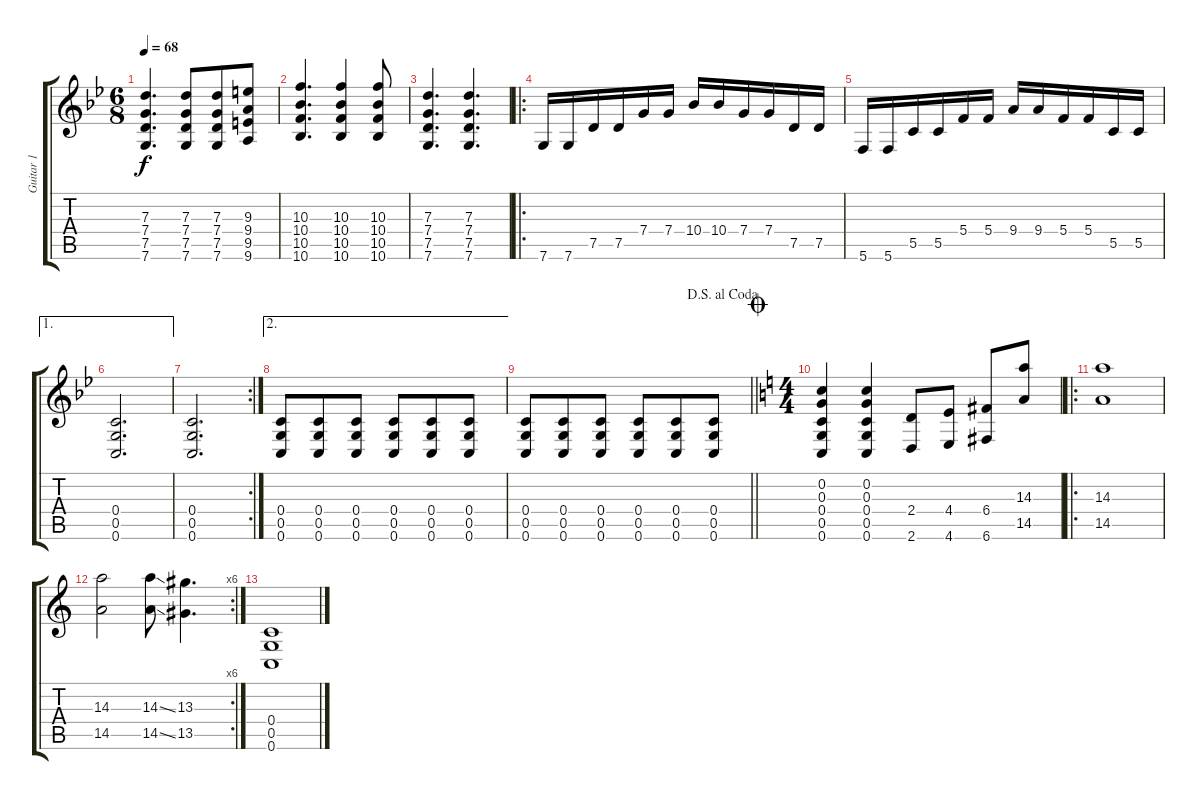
\track ("Guitar 1" "Guitar 1") {instrument overdrivenguitar}
\staff {score tabs}
\tuning (E4 C4 G3 C3 G2 C2) {hide}
\ts (6 8)
\tempo 68
\clef g2
\ks gminor
(7.3 7.4 7.5 7.6).4{d dy f} (7.3 7.4 7.5 7.6).8 (7.3 7.4 7.5 7.6).8 (9.3 9.4 9.5 9.6).8 |
(10.3 10.4 10.5 10.6).4{d} (10.3 10.4 10.5 10.6).4 (10.3 10.4 10.5 10.6).8 |
(7.3 7.4 7.5 7.6).4{d} (7.3 7.4 7.5 7.6).4{d} |
\ro
7.6.16 7.6.16 7.5.16 7.5.16 7.4.16 7.4.16 10.4.16 10.4.16 7.4.16 7.4.16 7.5.16 7.5.16 |
5.6.16 5.6.16 5.5.16 5.5.16 5.4.16 5.4.16 9.4.16 9.4.16 5.4.16 5.4.16 5.5.16 5.5.16 |
\ae 1
(0.4 0.5 0.6).2{d} |
\rc 2
(0.4 0.5 0.6).2{d} |
\ae 2
(0.4 0.5 0.6).8 (0.4 0.5 0.6).8 (0.4 0.5 0.6).8 (0.4 0.5 0.6).8 (0.4 0.5 0.6).8 (0.4 0.5 0.6).8 |
\jump dalsegnoalcoda
\barLineRight lightlight
(0.4 0.5 0.6).8 (0.4 0.5 0.6).8 (0.4 0.5 0.6).8 (0.4 0.5 0.6).8 (0.4 0.5 0.6).8 (0.4 0.5 0.6).8 |
\ts (4 4)
\jump coda
\ks c
(0.2 0.3 0.4 0.5 0.6).4 (0.2 0.3 0.4 0.5 0.6).4 (2.4 2.6).8 (4.4 4.6).8 (6.4 6.6).8 (14.3 14.5).8 |
\ro
(14.3 14.5).1 |
\rc 6
(14.3 14.5).2 (14.3{ss} 14.5{ss}).8 (13.3 13.5).4{d} |
(0.4 0.5 0.6).1
